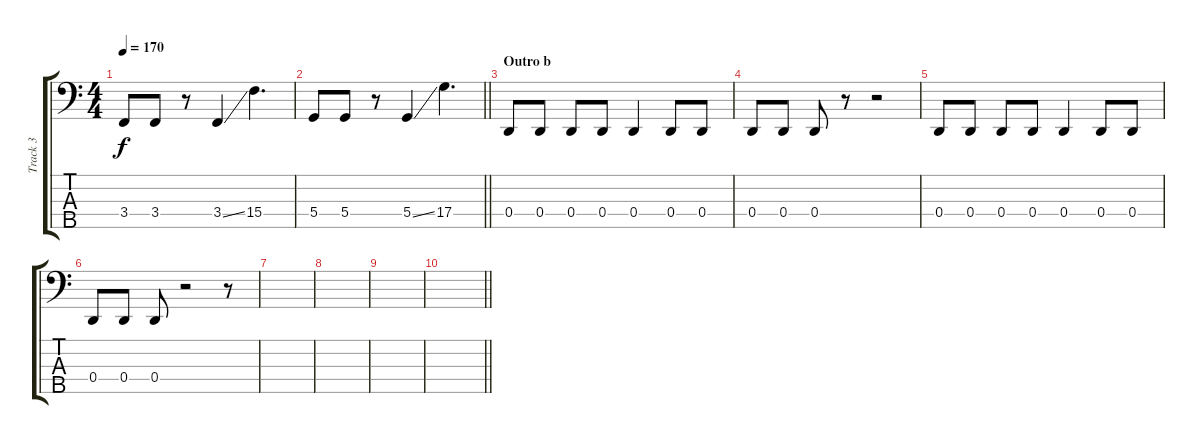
\track ("Track 3" "Track 3") {instrument electricbassfinger}
\staff {score tabs}
\tuning (G2 D2 A1 D1 B0) {hide}
\ts (4 4)
\tempo 170
\clef f4
\ks c
3.4.8{dy f} 3.4.8 r.8 3.4{ss}.4 15.4.4{d} |
\barLineRight lightlight
5.4.8 5.4.8 r.8 5.4{ss}.4 17.4.4{d} |
\section ("" "Outro b")
0.4.8 0.4.8 0.4.8 0.4.8 0.4.4 0.4.8 0.4.8 |
0.4.8 0.4.8 0.4.8 r.8 r.2 |
0.4.8 0.4.8 0.4.8 0.4.8 0.4.4 0.4.8 0.4.8 |
0.4.8 0.4.8 0.4.8 r.2 r.8 |
|
|
|
\barLineRight lightlight
